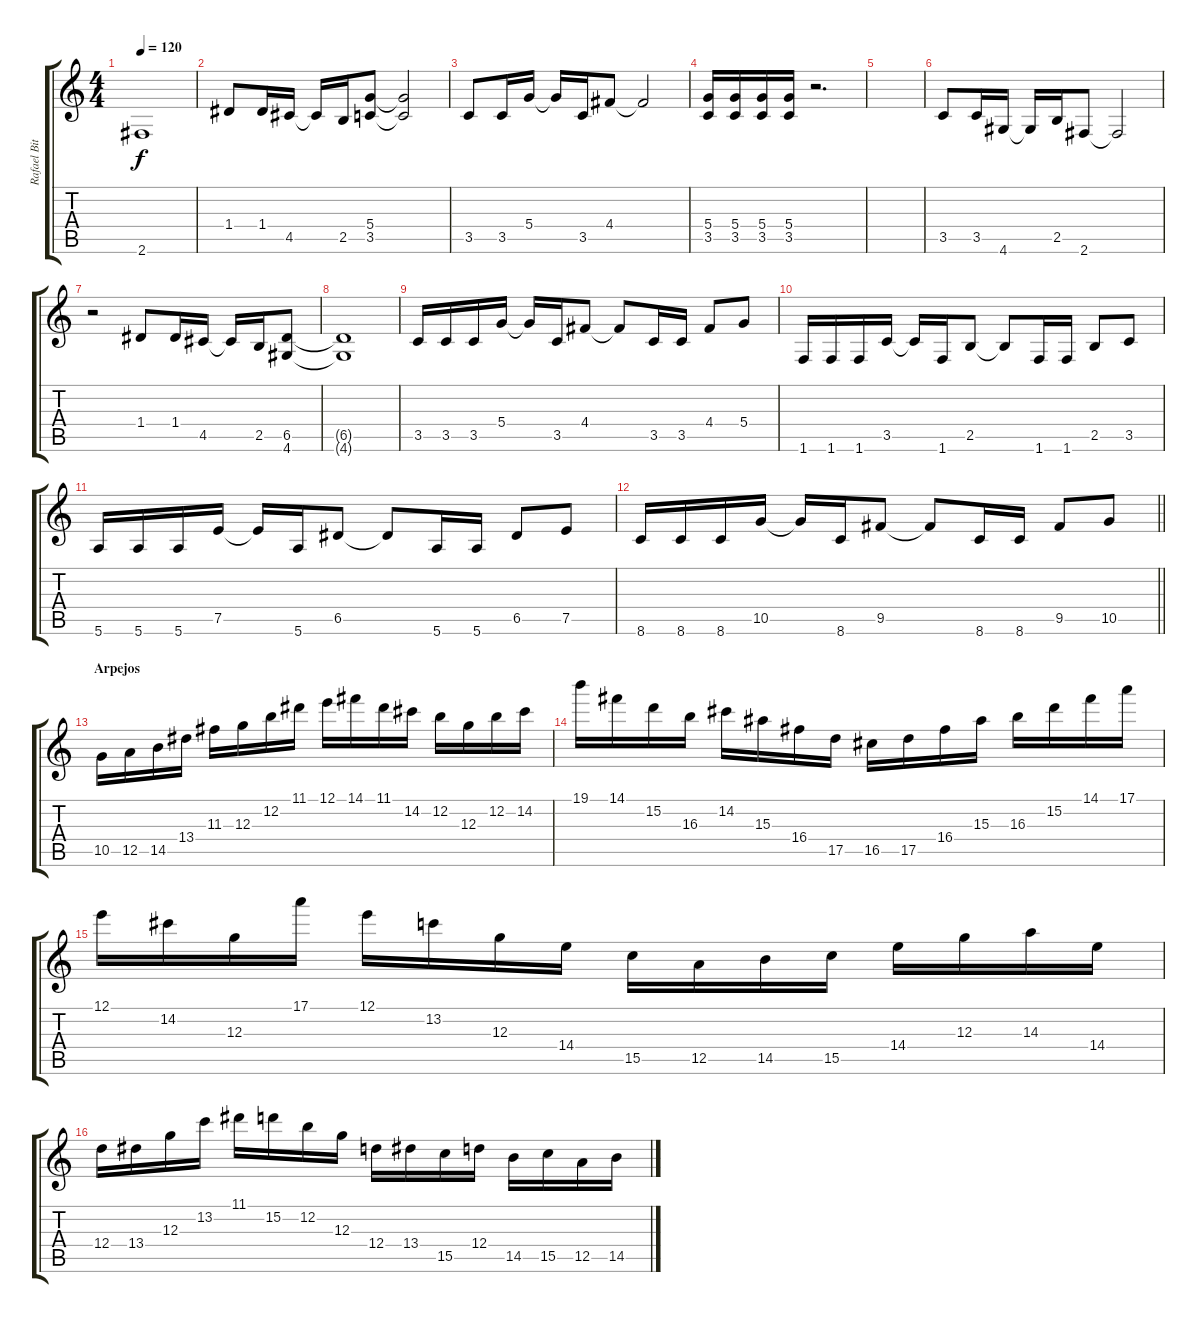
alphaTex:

\track ("Rafael Bittencourt" "Rafael Bit") {instrument distortionguitar}
\staff {score tabs}
\tuning (E4 B3 G3 D3 A2 E2) {hide}
\ts (4 4)
\tempo 120
\clef g2
\ks c
2.6{t}.1{dy f} |
1.4.8 1.4.16 4.5.16 4.5{t}.16 2.5.16 (5.4 3.5).8 (5.4{t} 3.5{t}).2 |
3.5.8 3.5.16 5.4.16 5.4{t}.16 3.5.16 4.4.8 4.4{t}.2 |
(5.4 3.5).16 (5.4 3.5).16 (5.4 3.5).16 (5.4 3.5).16 r.2{d} |
|
3.5.8 3.5.16 4.6.16 4.6{t}.16 2.5.16 2.6.8 2.6{t}.2 |
r.2 1.4.8 1.4.16 4.5.16 4.5{t}.16 2.5.16 (6.5 4.6).8 |
(6.5{t} 4.6{t}).1 |
3.5.16 3.5.16 3.5.16 5.4.16 5.4{t}.16 3.5.16 4.4.8 4.4{t}.8 3.5.16 3.5.16 4.4.8 5.4.8 |
1.6.16 1.6.16 1.6.16 3.5.16 3.5{t}.16 1.6.16 2.5.8 2.5{t}.8 1.6.16 1.6.16 2.5.8 3.5.8 |
5.6.16 5.6.16 5.6.16 7.5.16 7.5{t}.16 5.6.16 6.5.8 6.5{t}.8 5.6.16 5.6.16 6.5.8 7.5.8 |
\barLineRight lightlight
8.6.16 8.6.16 8.6.16 10.5.16 10.5{t}.16 8.6.16 9.5.8 9.5{t}.8 8.6.16 8.6.16 9.5.8 10.5.8 |
\section ("" "Arpejos")
10.5.16 12.5.16 14.5.16 13.4.16 11.3.16 12.3.16 12.2.16 11.1.16 12.1.16 14.1.16 11.1.16 14.2.16 12.2.16 12.3.16 12.2.16 14.2.16 |
19.1.16 14.1.16 15.2.16 16.3.16 14.2.16 15.3.16 16.4.16 17.5.16 16.5.16 17.5.16 16.4.16 15.3.16 16.3.16 15.2.16 14.1.16 17.1.16 |
12.1.16 14.2.16 12.3.16 17.1.16 12.1.16 13.2.16 12.3.16 14.4.16 15.5.16 12.5.16 14.5.16 15.5.16 14.4.16 12.3.16 14.3.16 14.4.16 |
12.4.16 13.4.16 12.3.16 13.2.16 11.1.16 15.2.16 12.2.16 12.3.16 12.4.16 13.4.16 15.5.16 12.4.16 14.5.16 15.5.16 12.5.16 14.5.16
